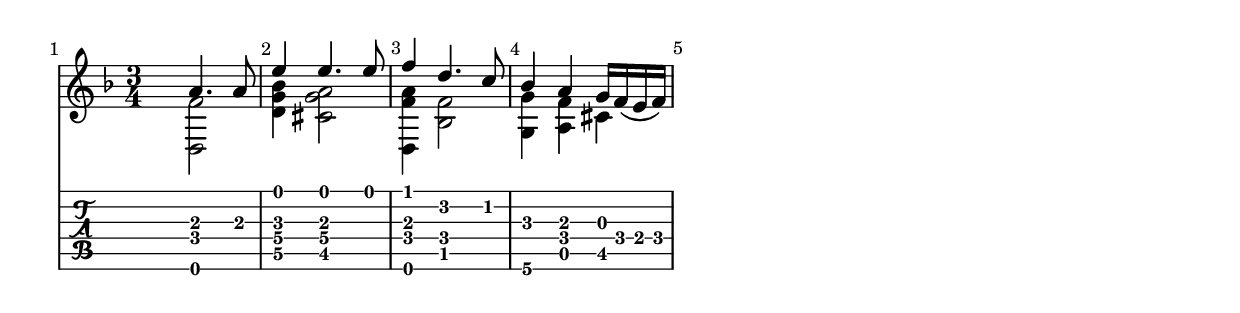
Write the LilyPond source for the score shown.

custom-tuning = \stringTuning <d a d' g' b' e''>

\layout {
  indent = 0.0
  \context {
    \Score
    barNumberVisibility = #all-bar-numbers-visible
    \override BarNumber.break-visibility = #'#(#t #t #t)
  }
}

mynotes = {
  \fixed c' {
    \key d \minor
    \time 3/4
    \bar ""
    s4
    <<
      { a4. a8 }
      \\
      { < f d, >2 }
    >>
    |
    % 2
    <<
      { e'4 e'4. e'8 }
      \\
      { < bes g d >4 < a g cis >2 }
    >>
    |
    % 3
    <<
      { f'4 d'4. c'8 }
      \\
      { < a f d, >4 < f bes, >2 }
    >>
    |
    % 4
    <<
      { bes4 a g16 f _\( e f\) }
      \\
      { < g, g >4 < f a, > cis }
    >>
  }
}

<<
  \new Staff {
    \clef treble
    \mynotes
  }
  \new TabStaff {
    \set TabStaff.stringTunings = #custom-tuning
    \mynotes
  }
>>
